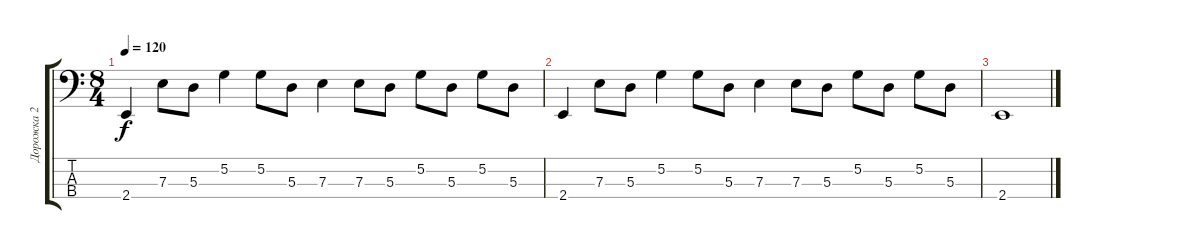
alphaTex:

\track ("Дорожка 2" "Дорожка 2") {instrument electricbassfinger}
\staff {score tabs}
\tuning (G2 D2 A1 D1) {hide}
\ts (8 4)
\tempo 120
\clef f4
\ks c
2.4.4{dy f} 7.3.8 5.3.8 5.2.4 5.2.8 5.3.8 7.3.4 7.3.8 5.3.8 5.2.8 5.3.8 5.2.8 5.3.8 |
2.4.4 7.3.8 5.3.8 5.2.4 5.2.8 5.3.8 7.3.4 7.3.8 5.3.8 5.2.8 5.3.8 5.2.8 5.3.8 |
2.4.1
